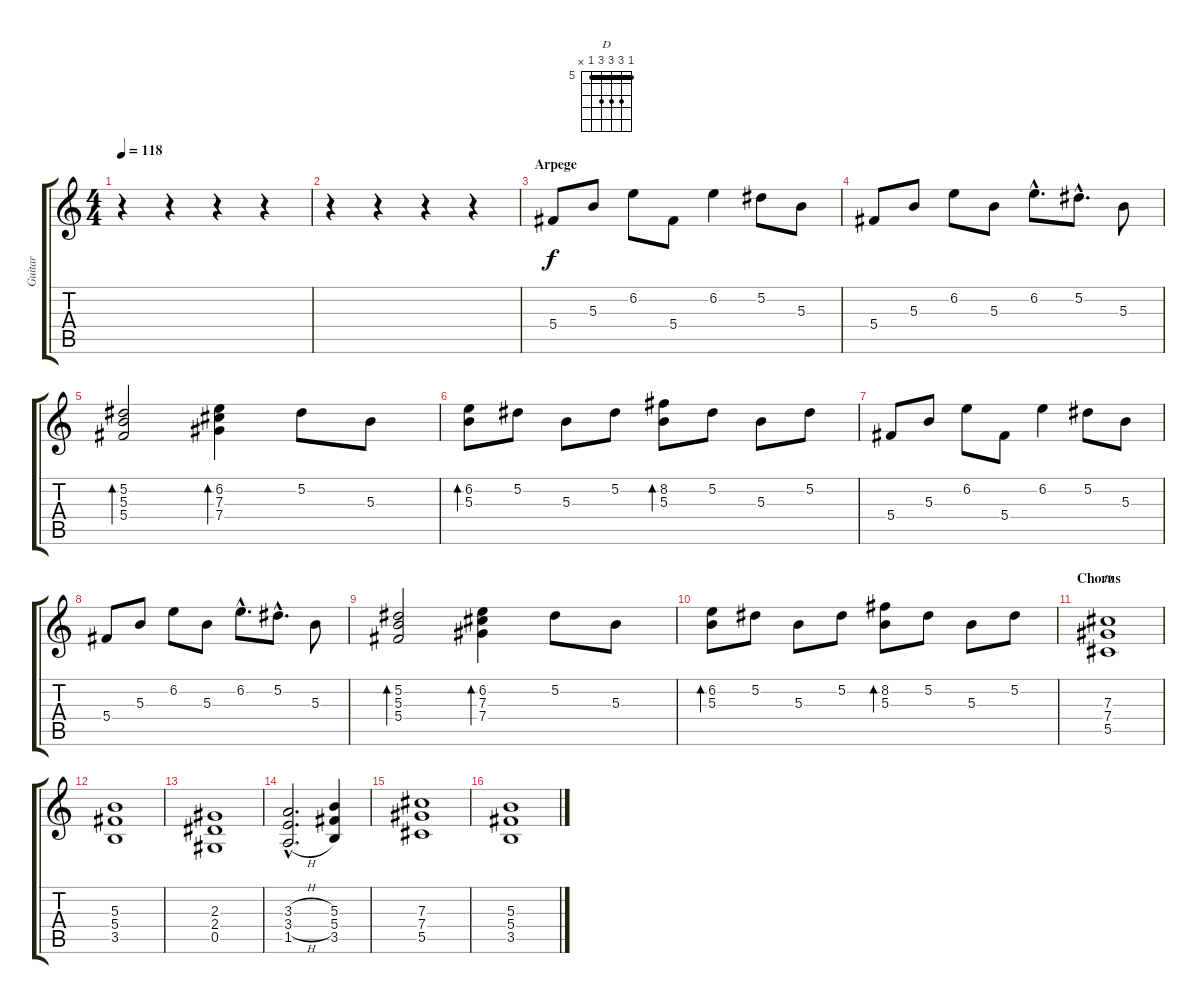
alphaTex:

\track ("Guitar " "Guitar ") {instrument distortionguitar}
\staff {score tabs}
\tuning (Eb4 Bb3 Gb3 Db3 Ab2 Eb2) {hide}
\chord ("D" 5 7 7 7 5 x) {firstfret 5 barre 5}
\ts (4 4)
\tempo 118
\clef g2
\ks c
r.4{dy f} r.4 r.4 r.4 |
r.4 r.4 r.4 r.4 |
\section ("" "Arpege")
5.4.8{instrument acousticguitarsteel} 5.3.8 6.2.8 5.4.8 6.2.4 5.2.8 5.3.8 |
5.4.8 5.3.8 6.2.8 5.3.8 6.2{hac}.8{d} 5.2{hac}.8{d} 5.3.8 |
(5.2 5.3 5.4).2{bd 120} (6.2 7.3 7.4).4{bd 120} 5.2.8 5.3.8 |
(6.2 5.3).8{bd 240} 5.2.8 5.3.8 5.2.8 (8.2 5.3).8{bd 240} 5.2.8 5.3.8 5.2.8 |
5.4.8 5.3.8 6.2.8 5.4.8 6.2.4 5.2.8 5.3.8 |
5.4.8 5.3.8 6.2.8 5.3.8 6.2{hac}.8{d} 5.2{hac}.8{d} 5.3.8 |
(5.2 5.3 5.4).2{bd 240} (6.2 7.3 7.4).4{bd 240} 5.2.8 5.3.8 |
(6.2 5.3).8{bd 240} 5.2.8 5.3.8 5.2.8 (8.2 5.3).8{bd 240} 5.2.8 5.3.8 5.2.8 |
\section ("" "Chorus")
(7.3 7.4 5.5).1{ch "D" instrument distortionguitar} |
(5.3 5.4 3.5).1 |
(2.3 2.4 0.5).1 |
(3.3{h hac} 3.4{h hac} 1.5{h hac}).2{d} (5.3 5.4 3.5).4 |
(7.3 7.4 5.5).1 |
(5.3 5.4 3.5).1
